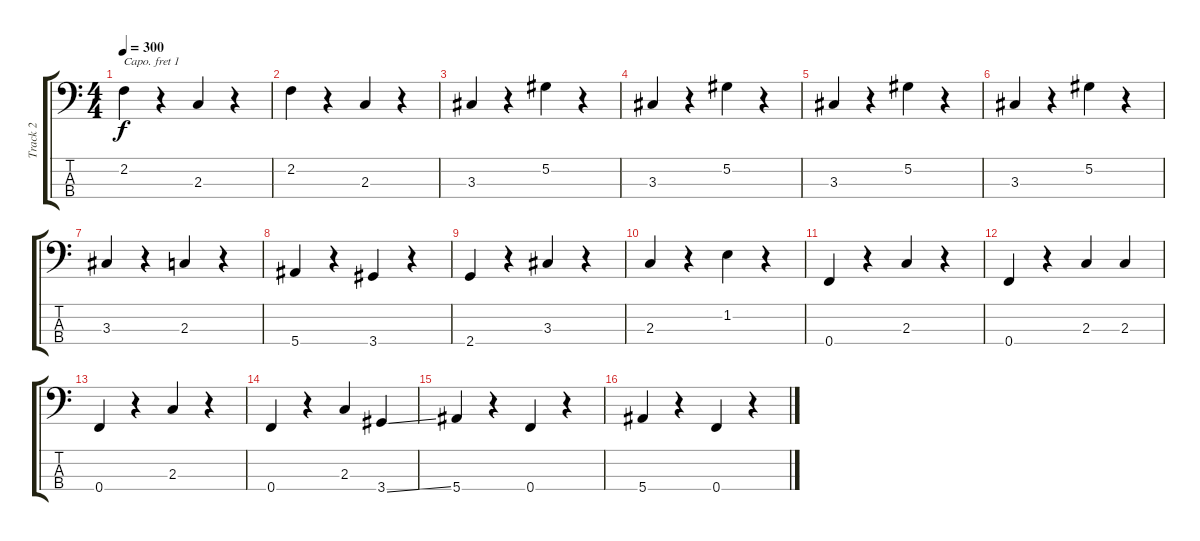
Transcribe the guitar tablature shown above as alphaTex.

\track ("Track 2" "Track 2") {instrument fretlessbass}
\staff {score tabs}
\capo 1
\tuning (G2 D2 A1 E1) {hide}
\ts (4 4)
\tempo 300
\clef f4
\ks c
2.2.4{dy f} r.4 2.3.4 r.4 |
2.2.4 r.4 2.3.4 r.4 |
3.3.4 r.4 5.2.4 r.4 |
3.3.4 r.4 5.2.4 r.4 |
3.3.4 r.4 5.2.4 r.4 |
3.3.4 r.4 5.2.4 r.4 |
3.3.4 r.4 2.3.4 r.4 |
5.4.4 r.4 3.4.4 r.4 |
2.4.4 r.4 3.3.4 r.4 |
2.3.4 r.4 1.2.4 r.4 |
0.4.4 r.4 2.3.4 r.4 |
0.4.4 r.4 2.3.4 2.3.4 |
0.4.4 r.4 2.3.4 r.4 |
0.4.4 r.4 2.3.4 3.4{ss}.4 |
5.4.4 r.4 0.4.4 r.4 |
5.4.4 r.4 0.4.4 r.4
